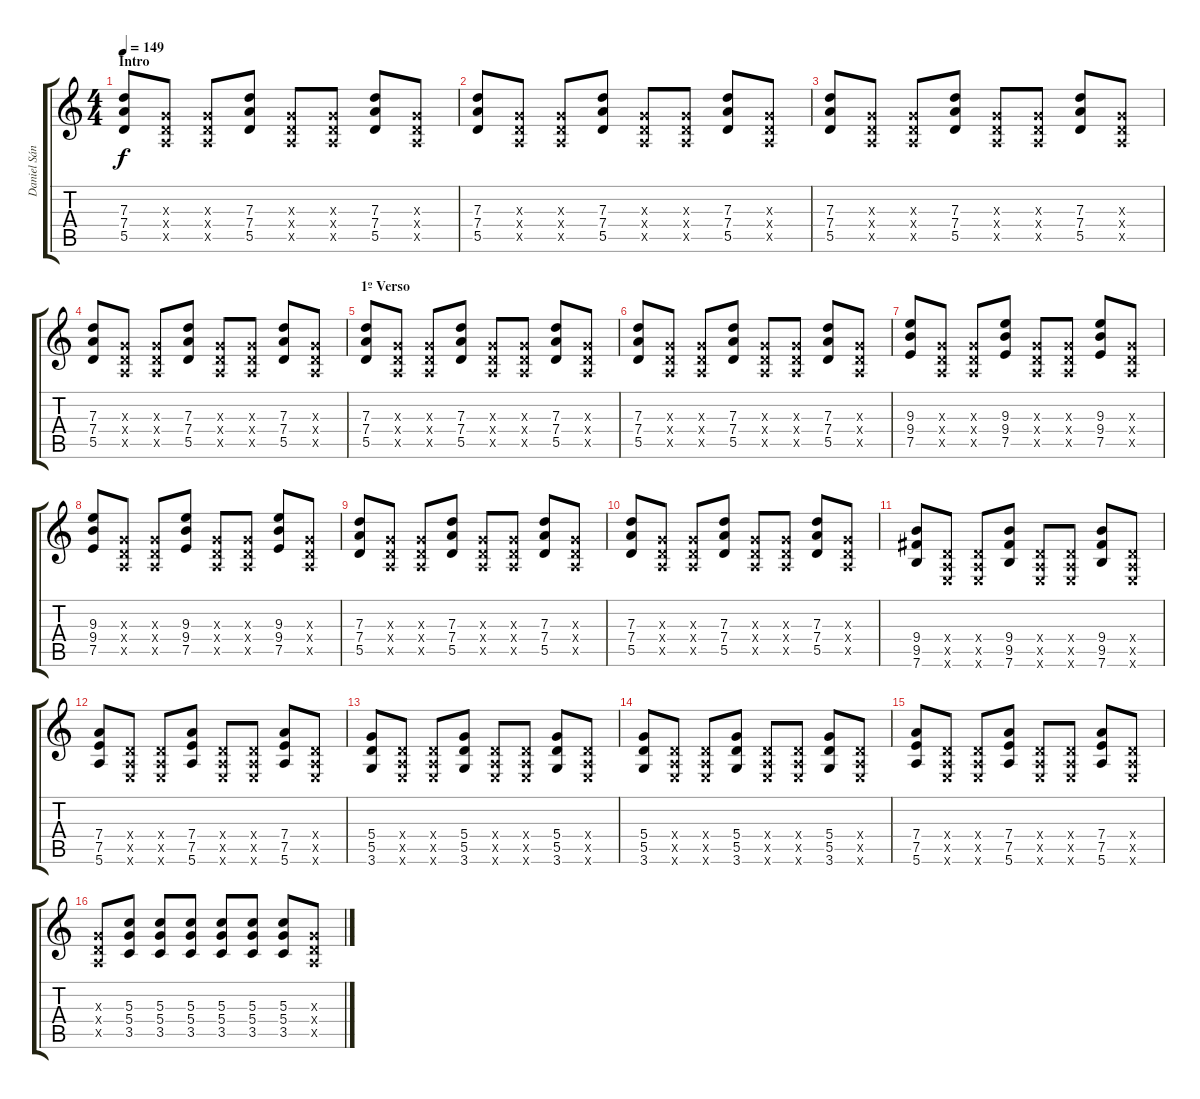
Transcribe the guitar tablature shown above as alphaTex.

\track ("Daniel Sánchez" "Daniel Sán") {instrument overdrivenguitar}
\staff {score tabs}
\tuning (E4 B3 G3 D3 A2 E2) {hide}
\ts (4 4)
\section ("" "Intro")
\tempo 149
\clef g2
\ks c
(7.3 7.4 5.5).8{dy f instrument overdrivenguitar} (0.3{x} 0.4{x} 0.5{x}).8 (0.3{x} 0.4{x} 0.5{x}).8 (7.3 7.4 5.5).8 (0.3{x} 0.4{x} 0.5{x}).8 (0.3{x} 0.4{x} 0.5{x}).8 (7.3 7.4 5.5).8 (0.3{x} 0.4{x} 0.5{x}).8 |
(7.3 7.4 5.5).8 (0.3{x} 0.4{x} 0.5{x}).8 (0.3{x} 0.4{x} 0.5{x}).8 (7.3 7.4 5.5).8 (0.3{x} 0.4{x} 0.5{x}).8 (0.3{x} 0.4{x} 0.5{x}).8 (7.3 7.4 5.5).8 (0.3{x} 0.4{x} 0.5{x}).8 |
(7.3 7.4 5.5).8 (0.3{x} 0.4{x} 0.5{x}).8 (0.3{x} 0.4{x} 0.5{x}).8 (7.3 7.4 5.5).8 (0.3{x} 0.4{x} 0.5{x}).8 (0.3{x} 0.4{x} 0.5{x}).8 (7.3 7.4 5.5).8 (0.3{x} 0.4{x} 0.5{x}).8 |
(7.3 7.4 5.5).8 (0.3{x} 0.4{x} 0.5{x}).8 (0.3{x} 0.4{x} 0.5{x}).8 (7.3 7.4 5.5).8 (0.3{x} 0.4{x} 0.5{x}).8 (0.3{x} 0.4{x} 0.5{x}).8 (7.3 7.4 5.5).8 (0.3{x} 0.4{x} 0.5{x}).8 |
\section ("" "1º Verso")
(7.3 7.4 5.5).8 (0.3{x} 0.4{x} 0.5{x}).8 (0.3{x} 0.4{x} 0.5{x}).8 (7.3 7.4 5.5).8 (0.3{x} 0.4{x} 0.5{x}).8 (0.3{x} 0.4{x} 0.5{x}).8 (7.3 7.4 5.5).8 (0.3{x} 0.4{x} 0.5{x}).8 |
(7.3 7.4 5.5).8 (0.3{x} 0.4{x} 0.5{x}).8 (0.3{x} 0.4{x} 0.5{x}).8 (7.3 7.4 5.5).8 (0.3{x} 0.4{x} 0.5{x}).8 (0.3{x} 0.4{x} 0.5{x}).8 (7.3 7.4 5.5).8 (0.3{x} 0.4{x} 0.5{x}).8 |
(9.3 9.4 7.5).8 (0.3{x} 0.4{x} 0.5{x}).8 (0.3{x} 0.4{x} 0.5{x}).8 (9.3 9.4 7.5).8 (0.3{x} 0.4{x} 0.5{x}).8 (0.3{x} 0.4{x} 0.5{x}).8 (9.3 9.4 7.5).8 (0.3{x} 0.4{x} 0.5{x}).8 |
(9.3 9.4 7.5).8 (0.3{x} 0.4{x} 0.5{x}).8 (0.3{x} 0.4{x} 0.5{x}).8 (9.3 9.4 7.5).8 (0.3{x} 0.4{x} 0.5{x}).8 (0.3{x} 0.4{x} 0.5{x}).8 (9.3 9.4 7.5).8 (0.3{x} 0.4{x} 0.5{x}).8 |
(7.3 7.4 5.5).8 (0.3{x} 0.4{x} 0.5{x}).8 (0.3{x} 0.4{x} 0.5{x}).8 (7.3 7.4 5.5).8 (0.3{x} 0.4{x} 0.5{x}).8 (0.3{x} 0.4{x} 0.5{x}).8 (7.3 7.4 5.5).8 (0.3{x} 0.4{x} 0.5{x}).8 |
(7.3 7.4 5.5).8 (0.3{x} 0.4{x} 0.5{x}).8 (0.3{x} 0.4{x} 0.5{x}).8 (7.3 7.4 5.5).8 (0.3{x} 0.4{x} 0.5{x}).8 (0.3{x} 0.4{x} 0.5{x}).8 (7.3 7.4 5.5).8 (0.3{x} 0.4{x} 0.5{x}).8 |
(9.4 9.5 7.6).8 (0.4{x} 0.5{x} 0.6{x}).8 (0.4{x} 0.5{x} 0.6{x}).8 (9.4 9.5 7.6).8 (0.4{x} 0.5{x} 0.6{x}).8 (0.4{x} 0.5{x} 0.6{x}).8 (9.4 9.5 7.6).8 (0.4{x} 0.5{x} 0.6{x}).8 |
(7.4 7.5 5.6).8 (0.4{x} 0.5{x} 0.6{x}).8 (0.4{x} 0.5{x} 0.6{x}).8 (7.4 7.5 5.6).8 (0.4{x} 0.5{x} 0.6{x}).8 (0.4{x} 0.5{x} 0.6{x}).8 (7.4 7.5 5.6).8 (0.4{x} 0.5{x} 0.6{x}).8 |
(5.4 5.5 3.6).8 (0.4{x} 0.5{x} 0.6{x}).8 (0.4{x} 0.5{x} 0.6{x}).8 (5.4 5.5 3.6).8 (0.4{x} 0.5{x} 0.6{x}).8 (0.4{x} 0.5{x} 0.6{x}).8 (5.4 5.5 3.6).8 (0.4{x} 0.5{x} 0.6{x}).8 |
(5.4 5.5 3.6).8 (0.4{x} 0.5{x} 0.6{x}).8 (0.4{x} 0.5{x} 0.6{x}).8 (5.4 5.5 3.6).8 (0.4{x} 0.5{x} 0.6{x}).8 (0.4{x} 0.5{x} 0.6{x}).8 (5.4 5.5 3.6).8 (0.4{x} 0.5{x} 0.6{x}).8 |
(7.4 7.5 5.6).8 (0.4{x} 0.5{x} 0.6{x}).8 (0.4{x} 0.5{x} 0.6{x}).8 (7.4 7.5 5.6).8 (0.4{x} 0.5{x} 0.6{x}).8 (0.4{x} 0.5{x} 0.6{x}).8 (7.4 7.5 5.6).8 (0.4{x} 0.5{x} 0.6{x}).8 |
(0.3{x} 0.4{x} 0.5{x}).8 (5.3 5.4 3.5).8 (5.3 5.4 3.5).8 (5.3 5.4 3.5).8 (5.3 5.4 3.5).8 (5.3 5.4 3.5).8 (5.3 5.4 3.5).8 (0.3{x} 0.4{x} 0.5{x}).8
